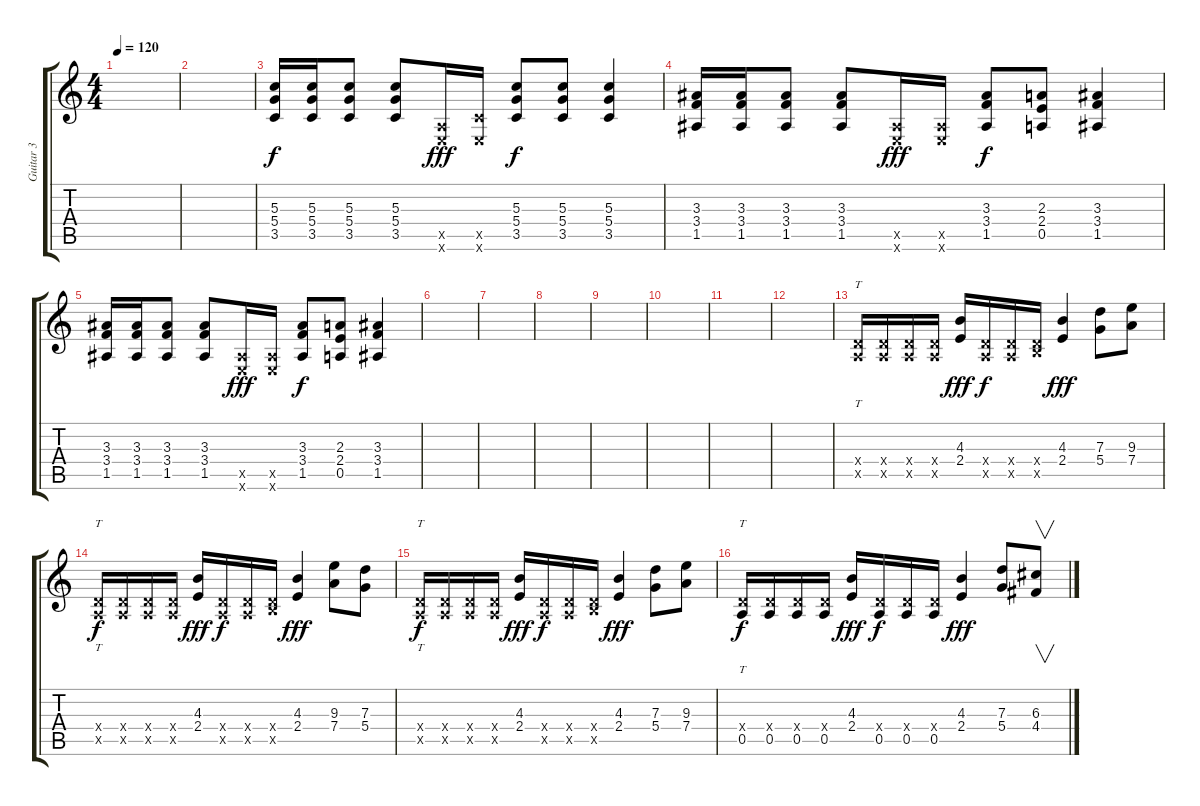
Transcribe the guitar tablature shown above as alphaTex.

\track ("Guitar 3" "Guitar 3") {instrument overdrivenguitar}
\staff {score tabs}
\tuning (E4 B3 G3 D3 A2 E2) {hide}
\ts (4 4)
\tempo 120
\clef g2
\ks c
|
|
(5.3 5.4 3.5).16 (5.3 5.4 3.5).16 (5.3 5.4 3.5).8 (5.3 5.4 3.5).8 (0.5{x} 0.6{x}).16{dy fff} (3.5{x} 0.6{x}).16 (5.3 5.4 3.5).8{dy f} (5.3 5.4 3.5).8 (5.3 5.4 3.5).4 |
(3.3 3.4 1.5).16 (3.3 3.4 1.5).16 (3.3 3.4 1.5).8 (3.3 3.4 1.5).8 (1.5{x} 0.6{x}).16{dy fff} (1.5{x} 0.6{x}).16 (3.3 3.4 1.5).8{dy f} (2.3 2.4 0.5).8 (3.3 3.4 1.5).4 |
(3.3 3.4 1.5).16 (3.3 3.4 1.5).16 (3.3 3.4 1.5).8 (3.3 3.4 1.5).8 (1.5{x} 0.6{x}).16{dy fff} (1.5{x} 0.6{x}).16 (3.3 3.4 1.5).8{dy f} (2.3 2.4 0.5).8 (3.3 3.4 1.5).4 |
|
|
|
|
|
|
|
(0.4{x} 0.5{x}).16{tt} (0.4{x} 0.5{x}).16 (0.4{x} 0.5{x}).16 (0.4{x} 0.5{x}).16 (4.3 2.4).16{dy fff} (0.4{x} 0.5{x}).16{dy f} (0.4{x} 0.5{x}).16 (0.4{x} 2.5{x}).16 (4.3 2.4).4{dy fff} (7.3 5.4).8 (9.3 7.4).8 |
(0.4{x} 0.5{x}).16{tt dy f} (0.4{x} 0.5{x}).16 (0.4{x} 0.5{x}).16 (0.4{x} 0.5{x}).16 (4.3 2.4).16{dy fff} (0.4{x} 0.5{x}).16{dy f} (0.4{x} 0.5{x}).16 (0.4{x} 2.5{x}).16 (4.3 2.4).4{dy fff} (9.3 7.4).8 (7.3 5.4).8 |
(0.4{x} 0.5{x}).16{tt dy f} (0.4{x} 0.5{x}).16 (0.4{x} 0.5{x}).16 (0.4{x} 0.5{x}).16 (4.3 2.4).16{dy fff} (0.4{x} 0.5{x}).16{dy f} (0.4{x} 0.5{x}).16 (0.4{x} 2.5{x}).16 (4.3 2.4).4{dy fff} (7.3 5.4).8 (9.3 7.4).8 |
(0.4{x} 0.5).16{tt dy f} (0.4{x} 0.5).16 (0.4{x} 0.5).16 (0.4{x} 0.5).16 (4.3 2.4).16{dy fff} (0.4{x} 0.5).16{dy f} (0.4{x} 0.5).16 (0.4{x} 0.5).16 (4.3 2.4).4{dy fff} (7.3 5.4).8 (6.3 4.4).8{v}
